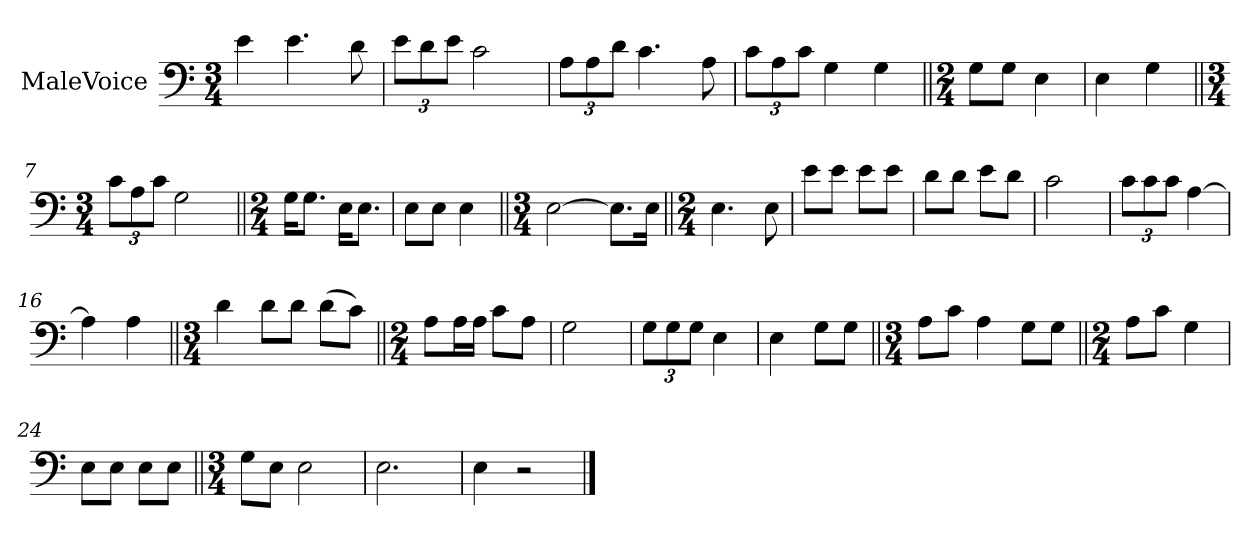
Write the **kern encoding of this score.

**kern
*part1
*staff1
*I"MaleVoice
*clefF4
*M3/4
*MM80
=
4e
4.e
8d
=2
12e\L
12d\
12e\J
2c
=3
12A\L
12A\
12d\J
4.c
8A
=4
12c\L
12A\
12c\J
4G
4G
=5||
*M2/4
8G\L
8G\J
4E
=6
4E
4G
=7||
*M3/4
12c\L
12A\
12c\J
2G
=8||
*M2/4
16G\KL
8.G\J
16E\KL
8.E\J
=9
8E\L
8E\J
4E
=10||
*M3/4
[2E
8.E\L]
16E\Jk
=11||
*M2/4
*MM88
4.E
8E
=12
8e\L
8e\J
8e\L
8e\J
=13
8d\L
8d\J
8e\L
8d\J
=14
2c
=15
12c\L
12c\
12c\J
[4A
=16
4A]
4A
=17||
*M3/4
4d
8d\L
8d\J
(8d\L
8c\J)
=18||
*M2/4
8A\L
16A\L
16A\JJ
8c\L
8A\J
=19
2G
=20
12G\L
12G\
12G\J
4E
=21
4E
8G\L
8G\J
=22||
*M3/4
8A\L
8c\J
4A
8G\L
8G\J
=23||
*M2/4
8A\L
8c\J
4G
=24
8E\L
8E\J
8E\L
8E\J
=25||
*M3/4
8G\L
8E\J
2E
=26
2.E
=27
4E
2r
==
*-
